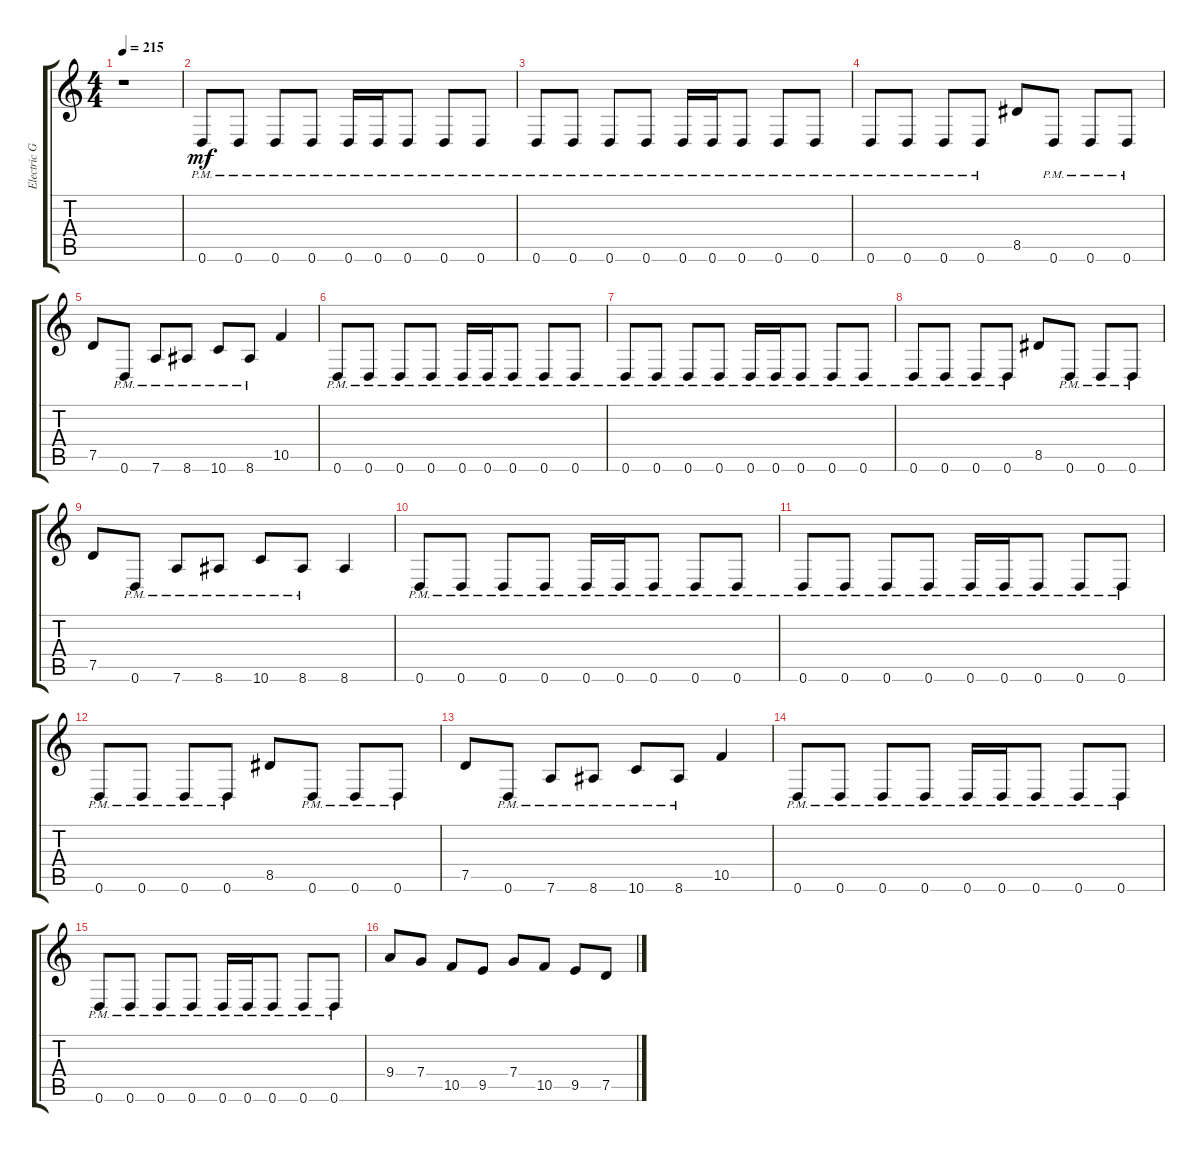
\track ("Electric Guitar" "Electric G") {instrument distortionguitar}
\staff {score tabs}
\tuning (D4 A3 F3 C3 G2 D2) {hide}
\ts (4 4)
\tempo 215
\clef g2
\ks c
r.1{dy mf} |
0.6{pm}.8 0.6{pm}.8 0.6{pm}.8 0.6{pm}.8 0.6{pm}.16 0.6{pm}.16 0.6{pm}.8 0.6{pm}.8 0.6{pm}.8 |
0.6{pm}.8 0.6{pm}.8 0.6{pm}.8 0.6{pm}.8 0.6{pm}.16 0.6{pm}.16 0.6{pm}.8 0.6{pm}.8 0.6{pm}.8 |
0.6{pm}.8 0.6{pm}.8 0.6{pm}.8 0.6{pm}.8 8.5.8 0.6{pm}.8 0.6{pm}.8 0.6{pm}.8 |
7.5.8 0.6{pm}.8 7.6{pm}.8 8.6{pm}.8 10.6{pm}.8 8.6{pm}.8 10.5.4 |
0.6{pm}.8 0.6{pm}.8 0.6{pm}.8 0.6{pm}.8 0.6{pm}.16 0.6{pm}.16 0.6{pm}.8 0.6{pm}.8 0.6{pm}.8 |
0.6{pm}.8 0.6{pm}.8 0.6{pm}.8 0.6{pm}.8 0.6{pm}.16 0.6{pm}.16 0.6{pm}.8 0.6{pm}.8 0.6{pm}.8 |
0.6{pm}.8 0.6{pm}.8 0.6{pm}.8 0.6{pm}.8 8.5.8 0.6{pm}.8 0.6{pm}.8 0.6{pm}.8 |
7.5.8 0.6{pm}.8 7.6{pm}.8 8.6{pm}.8 10.6{pm}.8 8.6{pm}.8 8.6.4 |
0.6{pm}.8 0.6{pm}.8 0.6{pm}.8 0.6{pm}.8 0.6{pm}.16 0.6{pm}.16 0.6{pm}.8 0.6{pm}.8 0.6{pm}.8 |
0.6{pm}.8 0.6{pm}.8 0.6{pm}.8 0.6{pm}.8 0.6{pm}.16 0.6{pm}.16 0.6{pm}.8 0.6{pm}.8 0.6{pm}.8 |
0.6{pm}.8 0.6{pm}.8 0.6{pm}.8 0.6{pm}.8 8.5.8 0.6{pm}.8 0.6{pm}.8 0.6{pm}.8 |
7.5.8 0.6{pm}.8 7.6{pm}.8 8.6{pm}.8 10.6{pm}.8 8.6{pm}.8 10.5.4 |
0.6{pm}.8 0.6{pm}.8 0.6{pm}.8 0.6{pm}.8 0.6{pm}.16 0.6{pm}.16 0.6{pm}.8 0.6{pm}.8 0.6{pm}.8 |
0.6{pm}.8 0.6{pm}.8 0.6{pm}.8 0.6{pm}.8 0.6{pm}.16 0.6{pm}.16 0.6{pm}.8 0.6{pm}.8 0.6{pm}.8 |
9.4.8 7.4.8 10.5.8 9.5.8 7.4.8 10.5.8 9.5.8 7.5.8
